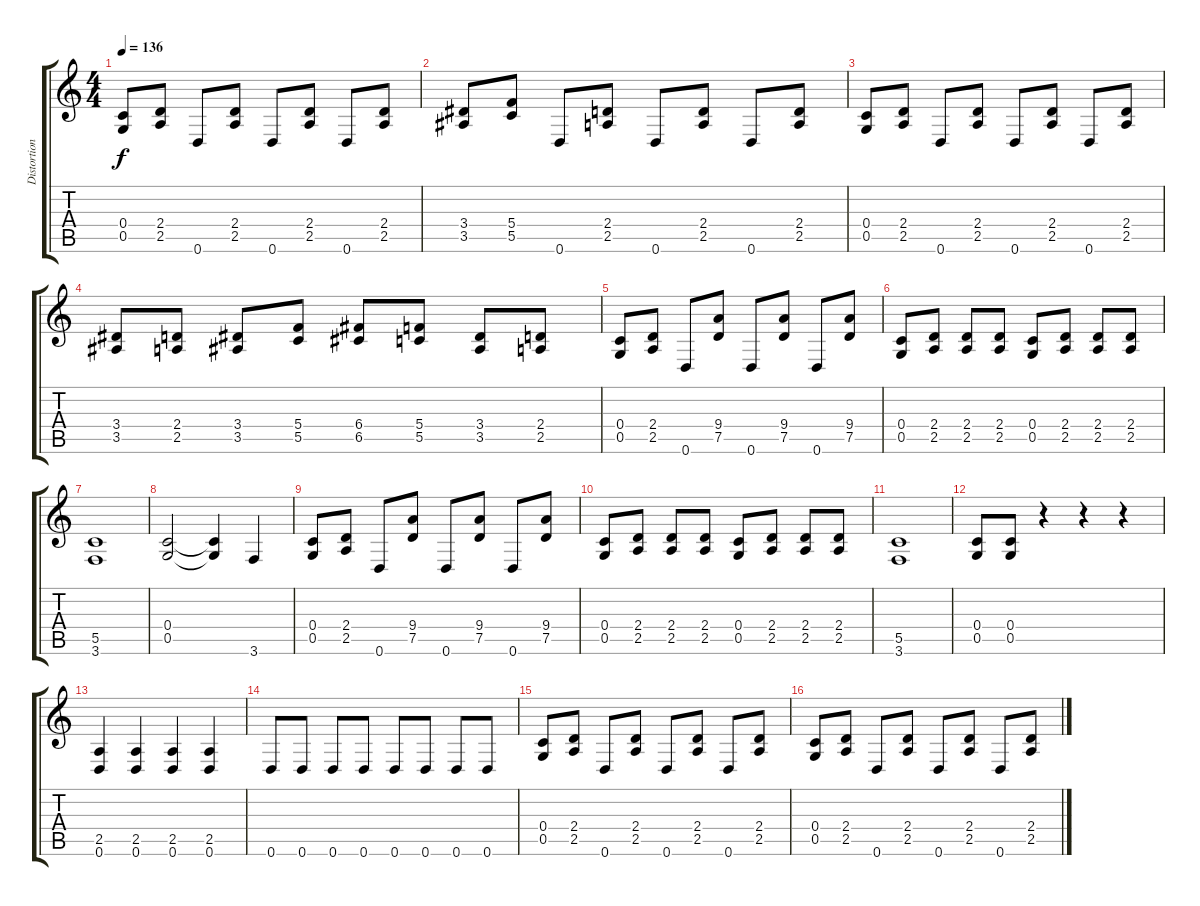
\track ("Distortion Guitar " "Distortion") {instrument distortionguitar}
\staff {score tabs}
\tuning (D4 A3 F3 C3 G2 D2) {hide}
\ts (4 4)
\tempo 136
\clef g2
\ks c
(0.4 0.5).8{dy f} (2.4 2.5).8 0.6.8 (2.4 2.5).8 0.6.8 (2.4 2.5).8 0.6.8 (2.4 2.5).8 |
(3.4 3.5).8 (5.4 5.5).8 0.6.8 (2.4 2.5).8 0.6.8 (2.4 2.5).8 0.6.8 (2.4 2.5).8 |
(0.4 0.5).8 (2.4 2.5).8 0.6.8 (2.4 2.5).8 0.6.8 (2.4 2.5).8 0.6.8 (2.4 2.5).8 |
(3.4 3.5).8 (2.4 2.5).8 (3.4 3.5).8 (5.4 5.5).8 (6.4 6.5).8 (5.4 5.5).8 (3.4 3.5).8 (2.4 2.5).8 |
(0.4 0.5).8{volume 16} (2.4 2.5).8 0.6.8 (9.4 7.5).8 0.6.8 (9.4 7.5).8 0.6.8 (9.4 7.5).8 |
(0.4 0.5).8 (2.4 2.5).8 (2.4 2.5).8 (2.4 2.5).8 (0.4 0.5).8 (2.4 2.5).8 (2.4 2.5).8 (2.4 2.5).8 |
(5.5 3.6).1 |
(0.4 0.5).2 (0.4{t} 0.5{t}).4 3.6.4 |
(0.4 0.5).8 (2.4 2.5).8 0.6.8 (9.4 7.5).8 0.6.8 (9.4 7.5).8 0.6.8 (9.4 7.5).8 |
(0.4 0.5).8 (2.4 2.5).8 (2.4 2.5).8 (2.4 2.5).8 (0.4 0.5).8 (2.4 2.5).8 (2.4 2.5).8 (2.4 2.5).8 |
(5.5 3.6).1 |
(0.4 0.5).8 (0.4 0.5).8 r.4 r.4 r.4 |
(2.5 0.6).4{volume 13} (2.5 0.6).4 (2.5 0.6).4 (2.5 0.6).4 |
0.6.8 0.6.8 0.6.8 0.6.8 0.6.8 0.6.8 0.6.8 0.6.8 |
(0.4 0.5).8 (2.4 2.5).8 0.6.8 (2.4 2.5).8 0.6.8 (2.4 2.5).8 0.6.8 (2.4 2.5).8 |
(0.4 0.5).8 (2.4 2.5).8 0.6.8 (2.4 2.5).8 0.6.8 (2.4 2.5).8 0.6.8 (2.4 2.5).8
